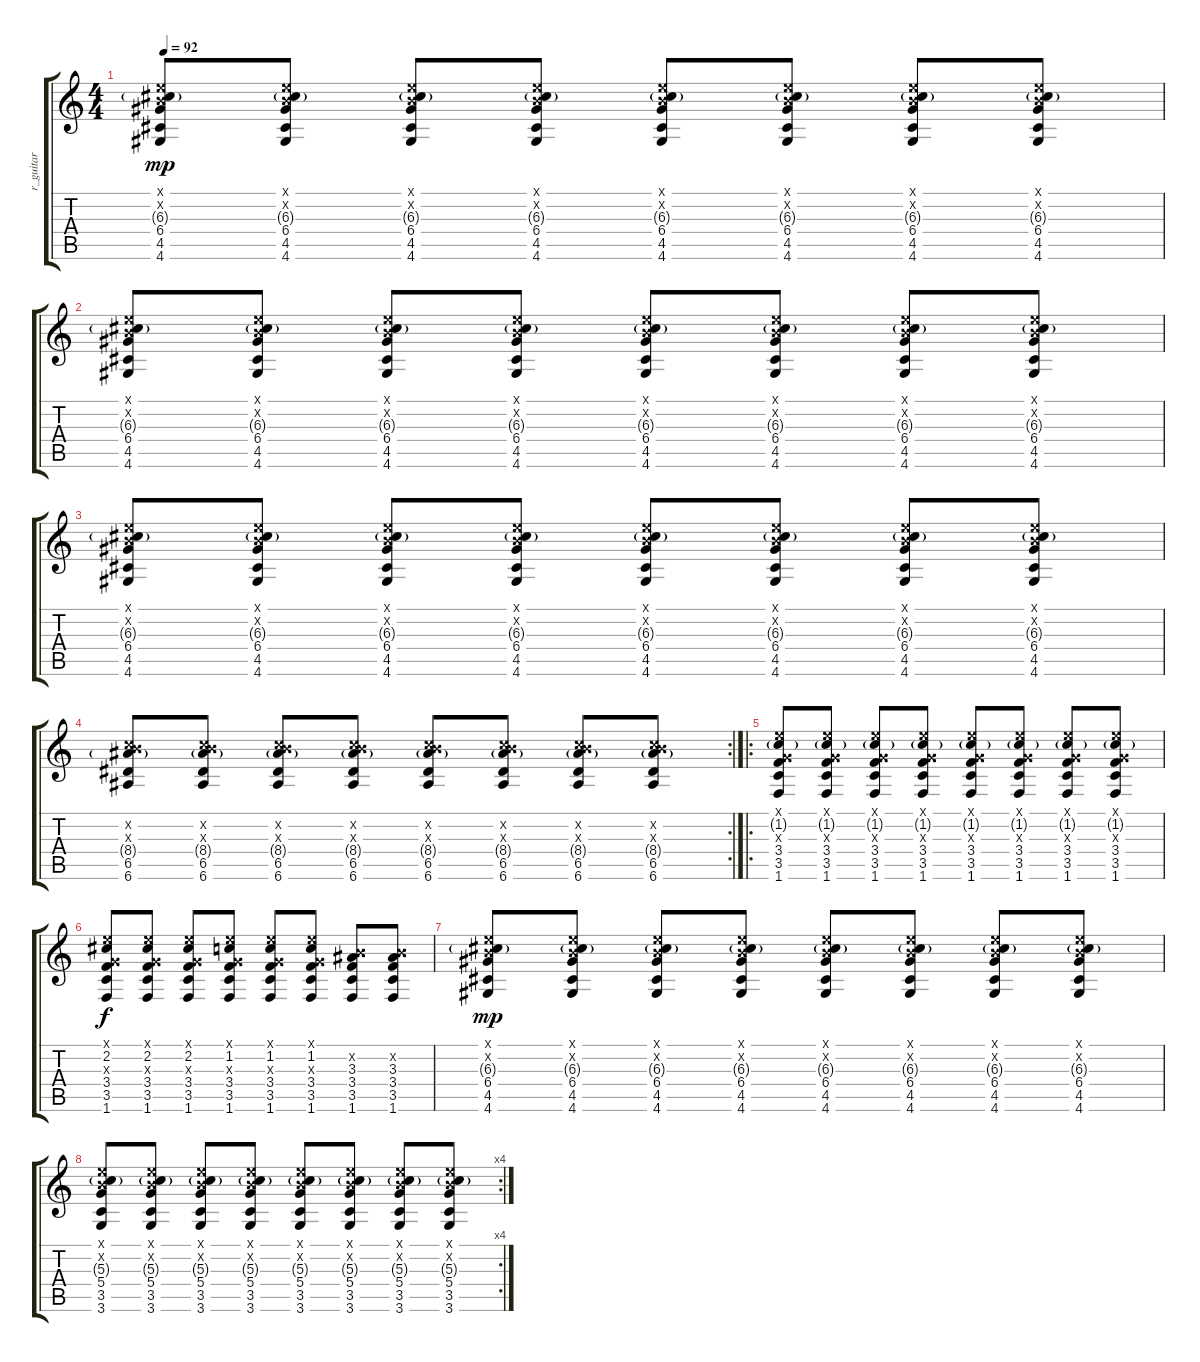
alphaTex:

\track ("r_guitar" "r_guitar") {instrument distortionguitar}
\staff {score tabs}
\tuning (E4 B3 G3 D3 A2 E2) {hide}
\ts (4 4)
\tempo 92
\clef g2
\ks c
(0.1{x} 0.2{x} 6.3{g} 6.4 4.5 4.6).8{dy mp} (0.1{x} 0.2{x} 6.3{g} 6.4 4.5 4.6).8 (0.1{x} 0.2{x} 6.3{g} 6.4 4.5 4.6).8 (0.1{x} 0.2{x} 6.3{g} 6.4 4.5 4.6).8 (0.1{x} 0.2{x} 6.3{g} 6.4 4.5 4.6).8 (0.1{x} 0.2{x} 6.3{g} 6.4 4.5 4.6).8 (0.1{x} 0.2{x} 6.3{g} 6.4 4.5 4.6).8 (0.1{x} 0.2{x} 6.3{g} 6.4 4.5 4.6).8 |
(0.1{x} 0.2{x} 6.3{g} 6.4 4.5 4.6).8 (0.1{x} 0.2{x} 6.3{g} 6.4 4.5 4.6).8 (0.1{x} 0.2{x} 6.3{g} 6.4 4.5 4.6).8 (0.1{x} 0.2{x} 6.3{g} 6.4 4.5 4.6).8 (0.1{x} 0.2{x} 6.3{g} 6.4 4.5 4.6).8 (0.1{x} 0.2{x} 6.3{g} 6.4 4.5 4.6).8 (0.1{x} 0.2{x} 6.3{g} 6.4 4.5 4.6).8 (0.1{x} 0.2{x} 6.3{g} 6.4 4.5 4.6).8 |
(0.1{x} 0.2{x} 6.3{g} 6.4 4.5 4.6).8 (0.1{x} 0.2{x} 6.3{g} 6.4 4.5 4.6).8 (0.1{x} 0.2{x} 6.3{g} 6.4 4.5 4.6).8 (0.1{x} 0.2{x} 6.3{g} 6.4 4.5 4.6).8 (0.1{x} 0.2{x} 6.3{g} 6.4 4.5 4.6).8 (0.1{x} 0.2{x} 6.3{g} 6.4 4.5 4.6).8 (0.1{x} 0.2{x} 6.3{g} 6.4 4.5 4.6).8 (0.1{x} 0.2{x} 6.3{g} 6.4 4.5 4.6).8 |
\rc 2
(0.2{x} 5.3{x} 8.4{g} 6.5 6.6).8 (0.2{x} 5.3{x} 8.4{g} 6.5 6.6).8 (0.2{x} 5.3{x} 8.4{g} 6.5 6.6).8 (0.2{x} 5.3{x} 8.4{g} 6.5 6.6).8 (0.2{x} 5.3{x} 8.4{g} 6.5 6.6).8 (0.2{x} 5.3{x} 8.4{g} 6.5 6.6).8 (0.2{x} 5.3{x} 8.4{g} 6.5 6.6).8 (0.2{x} 5.3{x} 8.4{g} 6.5 6.6).8 |
\ro
(0.1{x} 1.2{g} 0.3{x} 3.4 3.5 1.6).8 (0.1{x} 1.2{g} 0.3{x} 3.4 3.5 1.6).8 (0.1{x} 1.2{g} 0.3{x} 3.4 3.5 1.6).8 (0.1{x} 1.2{g} 0.3{x} 3.4 3.5 1.6).8 (0.1{x} 1.2{g} 0.3{x} 3.4 3.5 1.6).8 (0.1{x} 1.2{g} 0.3{x} 3.4 3.5 1.6).8 (0.1{x} 1.2{g} 0.3{x} 3.4 3.5 1.6).8 (0.1{x} 1.2{g} 0.3{x} 3.4 3.5 1.6).8 |
(0.1{x} 2.2 0.3{x} 3.4 3.5 1.6).8{dy f} (0.1{x} 2.2 0.3{x} 3.4 3.5 1.6).8 (0.1{x} 2.2 0.3{x} 3.4 3.5 1.6).8 (0.1{x} 1.2 0.3{x} 3.4 3.5 1.6).8 (0.1{x} 1.2 0.3{x} 3.4 3.5 1.6).8 (0.1{x} 1.2 0.3{x} 3.4 3.5 1.6).8 (0.2{x} 3.3 3.4 3.5 1.6).8 (0.2{x} 3.3 3.4 3.5 1.6).8 |
(0.1{x} 0.2{x} 6.3{g} 6.4 4.5 4.6).8{dy mp} (0.1{x} 0.2{x} 6.3{g} 6.4 4.5 4.6).8 (0.1{x} 0.2{x} 6.3{g} 6.4 4.5 4.6).8 (0.1{x} 0.2{x} 6.3{g} 6.4 4.5 4.6).8 (0.1{x} 0.2{x} 6.3{g} 6.4 4.5 4.6).8 (0.1{x} 0.2{x} 6.3{g} 6.4 4.5 4.6).8 (0.1{x} 0.2{x} 6.3{g} 6.4 4.5 4.6).8 (0.1{x} 0.2{x} 6.3{g} 6.4 4.5 4.6).8 |
\rc 4
(0.1{x} 0.2{x} 5.3{g} 5.4 3.5 3.6).8 (0.1{x} 0.2{x} 5.3{g} 5.4 3.5 3.6).8 (0.1{x} 0.2{x} 5.3{g} 5.4 3.5 3.6).8 (0.1{x} 0.2{x} 5.3{g} 5.4 3.5 3.6).8 (0.1{x} 0.2{x} 5.3{g} 5.4 3.5 3.6).8 (0.1{x} 0.2{x} 5.3{g} 5.4 3.5 3.6).8 (0.1{x} 0.2{x} 5.3{g} 5.4 3.5 3.6).8 (0.1{x} 0.2{x} 5.3{g} 5.4 3.5 3.6).8
